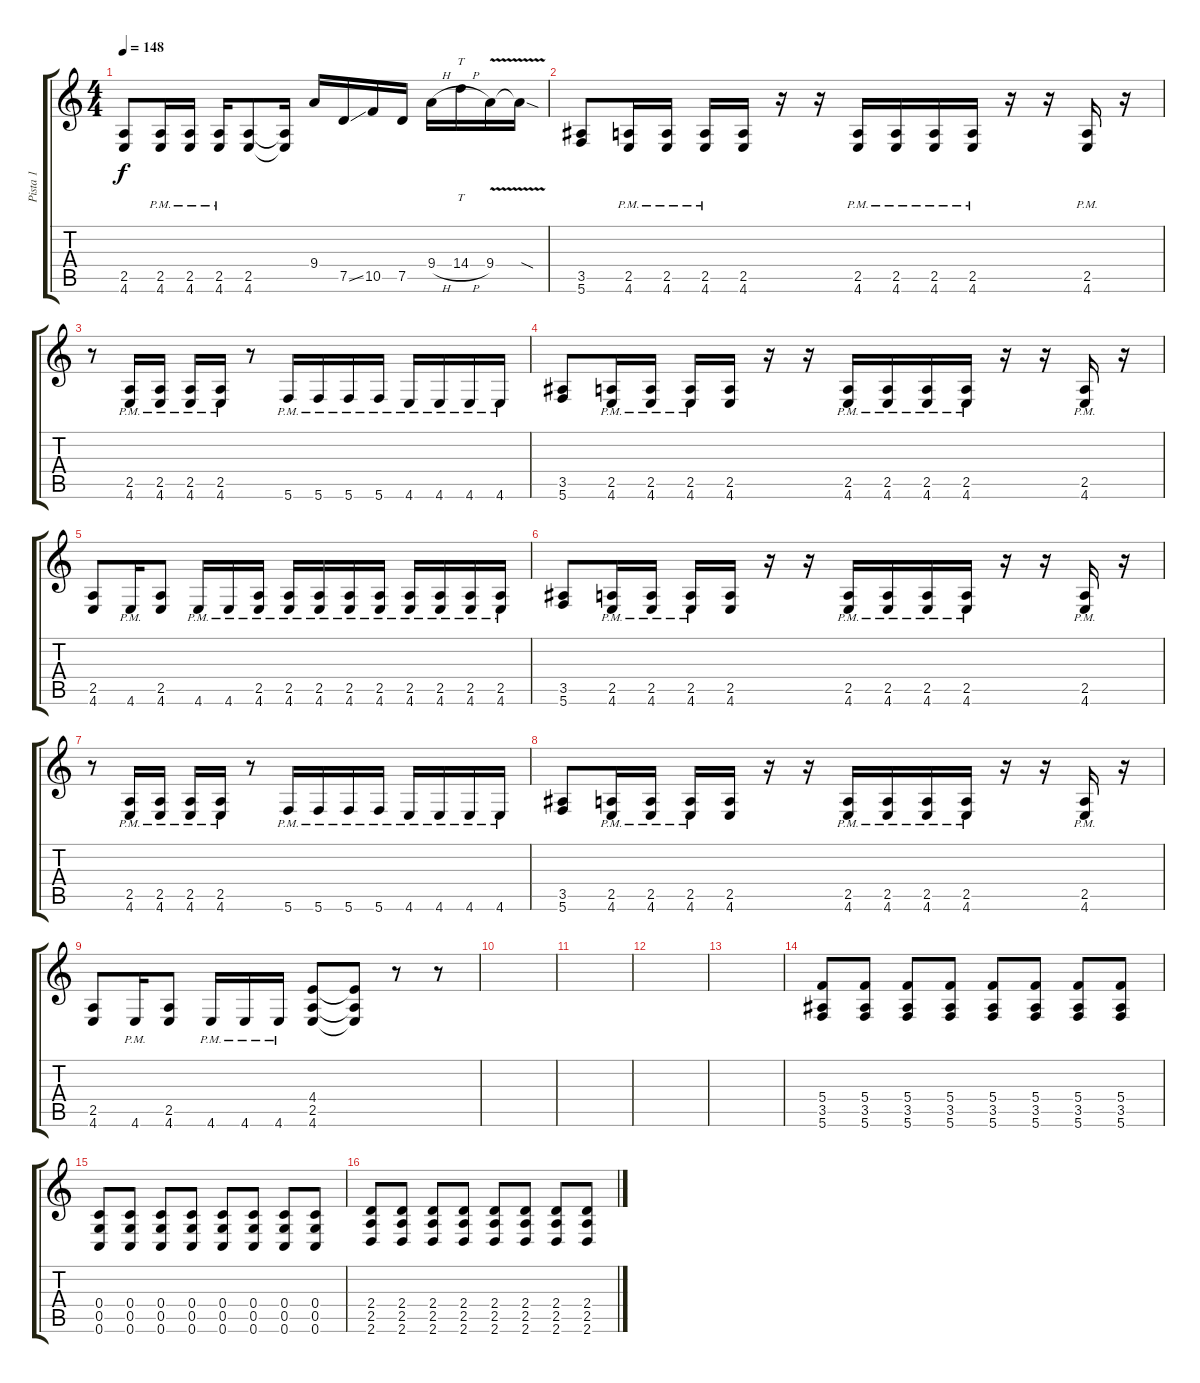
\track ("Pista 1" "Pista 1") {instrument distortionguitar}
\staff {score tabs}
\tuning (D4 A3 F3 C3 G2 C2) {hide}
\ts (4 4)
\tempo 148
\clef g2
\ks c
(2.5 4.6).8{dy f} (2.5{pm} 4.6{pm}).16 (2.5{pm} 4.6{pm}).16 (2.5{pm} 4.6{pm}).16 (2.5 4.6).8 (2.5{t} 4.6{t}).16 9.4.16 7.5{ss}.16 10.5.16 7.5.16 9.4{h}.16 14.4{h}.16{tt} 9.4{v}.16 9.4{sod t}.16 |
(3.5 5.6).8 (2.5{pm} 4.6{pm}).16 (2.5{pm} 4.6{pm}).16 (2.5{pm} 4.6{pm}).16 (2.5 4.6).16 r.16 r.16 (2.5{pm} 4.6{pm}).16 (2.5{pm} 4.6{pm}).16 (2.5{pm} 4.6{pm}).16 (2.5{pm} 4.6{pm}).16 r.16 r.16 (2.5{pm} 4.6{pm}).16 r.16 |
r.8 (2.5{pm} 4.6{pm}).16 (2.5{pm} 4.6{pm}).16 (2.5{pm} 4.6{pm}).16 (2.5{pm} 4.6{pm}).16 r.8 5.6{pm}.16 5.6{pm}.16 5.6{pm}.16 5.6{pm}.16 4.6{pm}.16 4.6{pm}.16 4.6{pm}.16 4.6{pm}.16 |
(3.5 5.6).8 (2.5{pm} 4.6{pm}).16 (2.5{pm} 4.6{pm}).16 (2.5{pm} 4.6{pm}).16 (2.5 4.6).16 r.16 r.16 (2.5{pm} 4.6{pm}).16 (2.5{pm} 4.6{pm}).16 (2.5{pm} 4.6{pm}).16 (2.5{pm} 4.6{pm}).16 r.16 r.16 (2.5{pm} 4.6{pm}).16 r.16 |
(2.5 4.6).8 4.6{pm}.16 (2.5 4.6).8 4.6{pm}.16 4.6{pm}.16 (2.5{pm} 4.6{pm}).16 (2.5{pm} 4.6{pm}).16 (2.5{pm} 4.6{pm}).16 (2.5{pm} 4.6{pm}).16 (2.5{pm} 4.6{pm}).16 (2.5{pm} 4.6{pm}).16 (2.5{pm} 4.6{pm}).16 (2.5{pm} 4.6{pm}).16 (2.5{pm} 4.6{pm}).16 |
(3.5 5.6).8 (2.5{pm} 4.6{pm}).16 (2.5{pm} 4.6{pm}).16 (2.5{pm} 4.6{pm}).16 (2.5 4.6).16 r.16 r.16 (2.5{pm} 4.6{pm}).16 (2.5{pm} 4.6{pm}).16 (2.5{pm} 4.6{pm}).16 (2.5{pm} 4.6{pm}).16 r.16 r.16 (2.5{pm} 4.6{pm}).16 r.16 |
r.8 (2.5{pm} 4.6{pm}).16 (2.5{pm} 4.6{pm}).16 (2.5{pm} 4.6{pm}).16 (2.5{pm} 4.6{pm}).16 r.8 5.6{pm}.16 5.6{pm}.16 5.6{pm}.16 5.6{pm}.16 4.6{pm}.16 4.6{pm}.16 4.6{pm}.16 4.6{pm}.16 |
(3.5 5.6).8 (2.5{pm} 4.6{pm}).16 (2.5{pm} 4.6{pm}).16 (2.5{pm} 4.6{pm}).16 (2.5 4.6).16 r.16 r.16 (2.5{pm} 4.6{pm}).16 (2.5{pm} 4.6{pm}).16 (2.5{pm} 4.6{pm}).16 (2.5{pm} 4.6{pm}).16 r.16 r.16 (2.5{pm} 4.6{pm}).16 r.16 |
(2.5 4.6).8 4.6{pm}.16 (2.5 4.6).8 4.6{pm}.16 4.6{pm}.16 4.6{pm}.16 (4.4 2.5 4.6).8 (4.4{t} 2.5{t} 4.6{t}).8 r.8 r.8 |
|
|
|
|
(5.4 3.5 5.6).8 (5.4 3.5 5.6).8 (5.4 3.5 5.6).8 (5.4 3.5 5.6).8 (5.4 3.5 5.6).8 (5.4 3.5 5.6).8 (5.4 3.5 5.6).8 (5.4 3.5 5.6).8 |
(0.4 0.5 0.6).8 (0.4 0.5 0.6).8 (0.4 0.5 0.6).8 (0.4 0.5 0.6).8 (0.4 0.5 0.6).8 (0.4 0.5 0.6).8 (0.4 0.5 0.6).8 (0.4 0.5 0.6).8 |
(2.4 2.5 2.6).8 (2.4 2.5 2.6).8 (2.4 2.5 2.6).8 (2.4 2.5 2.6).8 (2.4 2.5 2.6).8 (2.4 2.5 2.6).8 (2.4 2.5 2.6).8 (2.4 2.5 2.6).8
